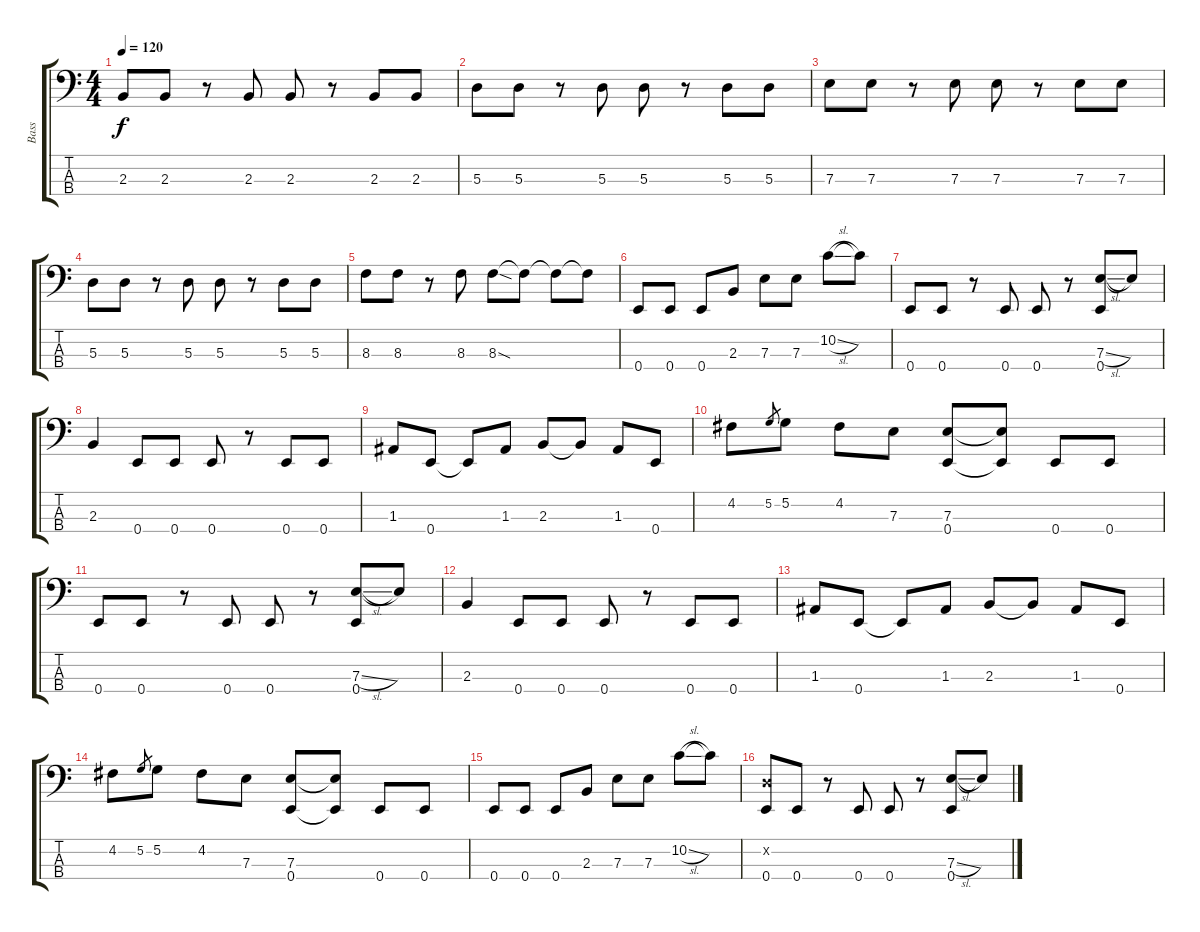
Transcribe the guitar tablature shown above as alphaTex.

\track ("Bass" "Bass") {instrument electricbassfinger}
\staff {score tabs}
\tuning (G2 D2 A1 E1) {hide}
\ts (4 4)
\tempo 120
\clef f4
\ks c
2.3.8{dy f} 2.3.8 r.8 2.3.8 2.3.8 r.8 2.3.8 2.3.8 |
5.3.8 5.3.8 r.8 5.3.8 5.3.8 r.8 5.3.8 5.3.8 |
7.3.8 7.3.8 r.8 7.3.8 7.3.8 r.8 7.3.8 7.3.8 |
5.3.8 5.3.8 r.8 5.3.8 5.3.8 r.8 5.3.8 5.3.8 |
8.3.8 8.3.8 r.8 8.3.8 8.3{sod}.8 8.3{t}.8 8.3{t}.8 8.3{t}.8 |
0.4.8 0.4.8 0.4.8 2.3.8 7.3.8 7.3.8 10.2{sl}.8 10.2{t}.8 |
0.4.8 0.4.8 r.8 0.4.8 0.4.8 r.8 (7.3{sl} 0.4).8 7.3{t}.8 |
2.3.4 0.4.8 0.4.8 0.4.8 r.8 0.4.8 0.4.8 |
1.3.8 0.4.8 0.4{t}.8 1.3.8 2.3.8 2.3{t}.8 1.3.8 0.4.8 |
4.2.8 5.2.8{gr} 5.2.8 4.2.8 7.3.8 (7.3 0.4).8 (7.3{t} 0.4{t}).8 0.4.8 0.4.8 |
0.4.8 0.4.8 r.8 0.4.8 0.4.8 r.8 (7.3{sl} 0.4).8 7.3{t}.8 |
2.3.4 0.4.8 0.4.8 0.4.8 r.8 0.4.8 0.4.8 |
1.3.8 0.4.8 0.4{t}.8 1.3.8 2.3.8 2.3{t}.8 1.3.8 0.4.8 |
4.2.8 5.2.8{gr} 5.2.8 4.2.8 7.3.8 (7.3 0.4).8 (7.3{t} 0.4{t}).8 0.4.8 0.4.8 |
0.4.8 0.4.8 0.4.8 2.3.8 7.3.8 7.3.8 10.2{sl}.8 10.2{t}.8 |
(0.2{x} 0.4).8 0.4.8 r.8 0.4.8 0.4.8 r.8 (7.3{sl} 0.4).8 7.3{t}.8
